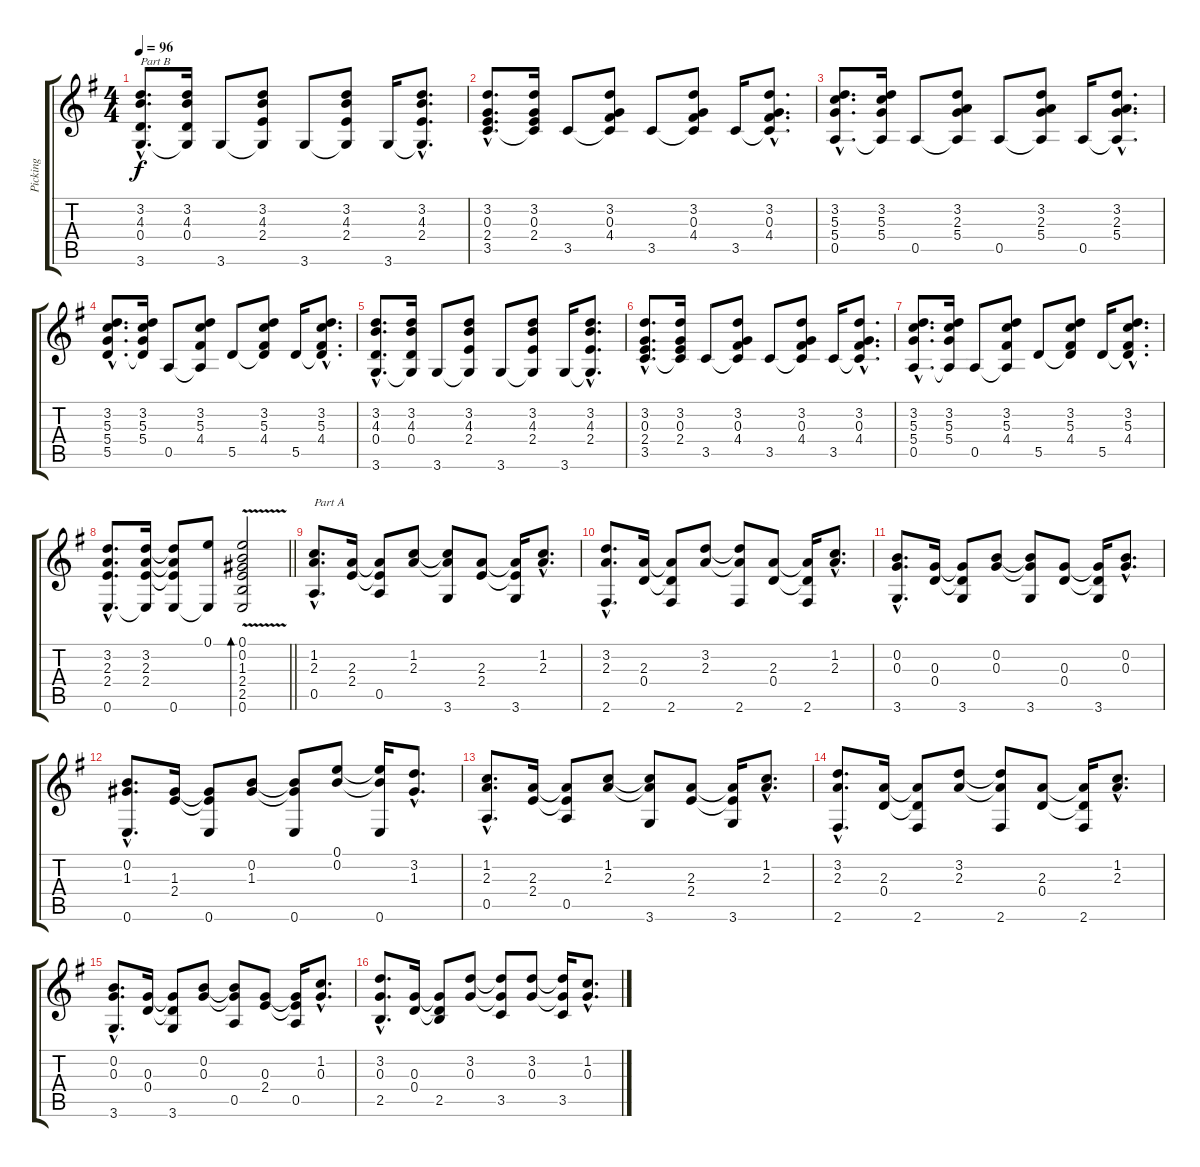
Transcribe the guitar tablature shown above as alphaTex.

\track ("Picking" "Picking") {instrument acousticguitarnylon}
\staff {score tabs}
\tuning (E4 B3 G3 D3 A2 E2) {hide}
\ts (4 4)
\tempo 96
\clef g2
\ks g
(3.2{hac} 4.3{hac} 0.4{hac} 3.6{hac}).8{d txt "Part B" dy f} (3.2 4.3 0.4 3.6{t}).16 3.6.8 (3.2 4.3 2.4 3.6{t}).8 3.6.8 (3.2 4.3 2.4 3.6{t}).8 3.6.16 (3.2{hac} 4.3{hac} 2.4{hac} 3.6{hac t}).8{d} |
(3.2{hac} 0.3{hac} 2.4{hac} 3.5{hac}).8{d} (3.2 0.3 2.4 3.5{t}).16 3.5.8 (3.2 0.3 4.4 3.5{t}).8 3.5.8 (3.2 0.3 4.4 3.5{t}).8 3.5.16 (3.2{hac} 0.3{hac} 4.4{hac} 3.5{hac t}).8{d} |
(3.2{hac} 5.3{hac} 5.4{hac} 0.5{hac}).8{d} (3.2 5.3 5.4 0.5{t}).16 0.5.8 (3.2 2.3 5.4 0.5{t}).8 0.5.8 (3.2 2.3 5.4 0.5{t}).8 0.5.16 (3.2{hac} 2.3{hac} 5.4{hac} 0.5{hac t}).8{d} |
(3.2{hac} 5.3{hac} 5.4{hac} 5.5{hac}).8{d} (3.2 5.3 5.4 5.5{t}).16 0.5.8 (3.2 5.3 4.4 0.5{t}).8 5.5.8 (3.2 5.3 4.4 5.5{t}).8 5.5.16 (3.2{hac} 5.3{hac} 4.4{hac} 5.5{hac t}).8{d} |
(3.2{hac} 4.3{hac} 0.4{hac} 3.6{hac}).8{d} (3.2 4.3 0.4 3.6{t}).16 3.6.8 (3.2 4.3 2.4 3.6{t}).8 3.6.8 (3.2 4.3 2.4 3.6{t}).8 3.6.16 (3.2{hac} 4.3{hac} 2.4{hac} 3.6{hac t}).8{d} |
(3.2{hac} 0.3{hac} 2.4{hac} 3.5{hac}).8{d} (3.2 0.3 2.4 3.5{t}).16 3.5.8 (3.2 0.3 4.4 3.5{t}).8 3.5.8 (3.2 0.3 4.4 3.5{t}).8 3.5.16 (3.2{hac} 0.3{hac} 4.4{hac} 3.5{hac t}).8{d} |
(3.2{hac} 5.3{hac} 5.4{hac} 0.5{hac}).8{d} (3.2 5.3 5.4 0.5{t}).16 0.5.8 (3.2 5.3 4.4 0.5{t}).8 5.5.8 (3.2 5.3 4.4 5.5{t}).8 5.5.16 (3.2{hac} 5.3{hac} 4.4{hac} 5.5{hac t}).8{d} |
\barLineRight lightlight
(3.2{hac} 2.3{hac} 2.4{hac} 0.6{hac}).8{d} (3.2 2.3 2.4 0.6{t}).16 (3.2{t} 2.3{t} 2.4{t} 0.6).8 (0.1 0.6{t}).8 (0.1{v} 0.2 1.3 2.4 2.5 0.6).2{bd 240} |
(1.2{hac} 2.3{hac} 0.5{hac}).8{d txt "Part A"} (2.3 2.4).16 (2.3{t} 2.4{t} 0.5).8 (1.2 2.3).8 (1.2{t} 2.3{t} 3.6).8 (2.3 2.4).8 (2.3{t} 2.4{t} 3.6).16 (1.2{hac} 2.3{hac}).8{d} |
(3.2{hac} 2.3{hac} 2.6{hac}).8{d} (2.3 0.4).16 (2.3{t} 0.4{t} 2.6).8 (3.2 2.3).8 (3.2{t} 2.3{t} 2.6).8 (2.3 0.4).8 (2.3{t} 0.4{t} 2.6).16 (1.2{hac} 2.3{hac}).8{d} |
(0.2{hac} 0.3{hac} 3.6{hac}).8{d} (0.3 0.4).16 (0.3{t} 0.4{t} 3.6).8 (0.2 0.3).8 (0.2{t} 0.3{t} 3.6).8 (0.3 0.4).8 (0.3{t} 0.4{t} 3.6).16 (0.2{hac} 0.3{hac}).8{d} |
(0.2{hac} 1.3{hac} 0.6{hac}).8{d} (1.3 2.4).16 (1.3{t} 2.4{t} 0.6).8 (0.2 1.3).8 (0.2{t} 1.3{t} 0.6).8 (0.1 0.2).8 (0.1{t} 0.2{t} 0.6).16 (3.2{hac} 1.3{hac}).8{d} |
(1.2{hac} 2.3{hac} 0.5{hac}).8{d} (2.3 2.4).16 (2.3{t} 2.4{t} 0.5).8 (1.2 2.3).8 (1.2{t} 2.3{t} 3.6).8 (2.3 2.4).8 (2.3{t} 2.4{t} 3.6).16 (1.2{hac} 2.3{hac}).8{d} |
(3.2{hac} 2.3{hac} 2.6{hac}).8{d} (2.3 0.4).16 (2.3{t} 0.4{t} 2.6).8 (3.2 2.3).8 (3.2{t} 2.3{t} 2.6).8 (2.3 0.4).8 (2.3{t} 0.4{t} 2.6).16 (1.2{hac} 2.3{hac}).8{d} |
(0.2{hac} 0.3{hac} 3.6{hac}).8{d} (0.3 0.4).16 (0.3{t} 0.4{t} 3.6).8 (0.2 0.3).8 (0.2{t} 0.3{t} 0.5).8 (0.3 2.4).8 (0.3{t} 2.4{t} 0.5).16 (1.2{hac} 0.3{hac}).8{d} |
(3.2{hac} 0.3{hac} 2.5{hac}).8{d} (0.3 0.4).16 (0.3{t} 0.4{t} 2.5).8 (3.2 0.3).8 (3.2{t} 0.3{t} 3.5).8 (3.2 0.3).8 (3.2{t} 0.3{t} 3.5).16 (1.2{hac} 0.3{hac}).8{d}
